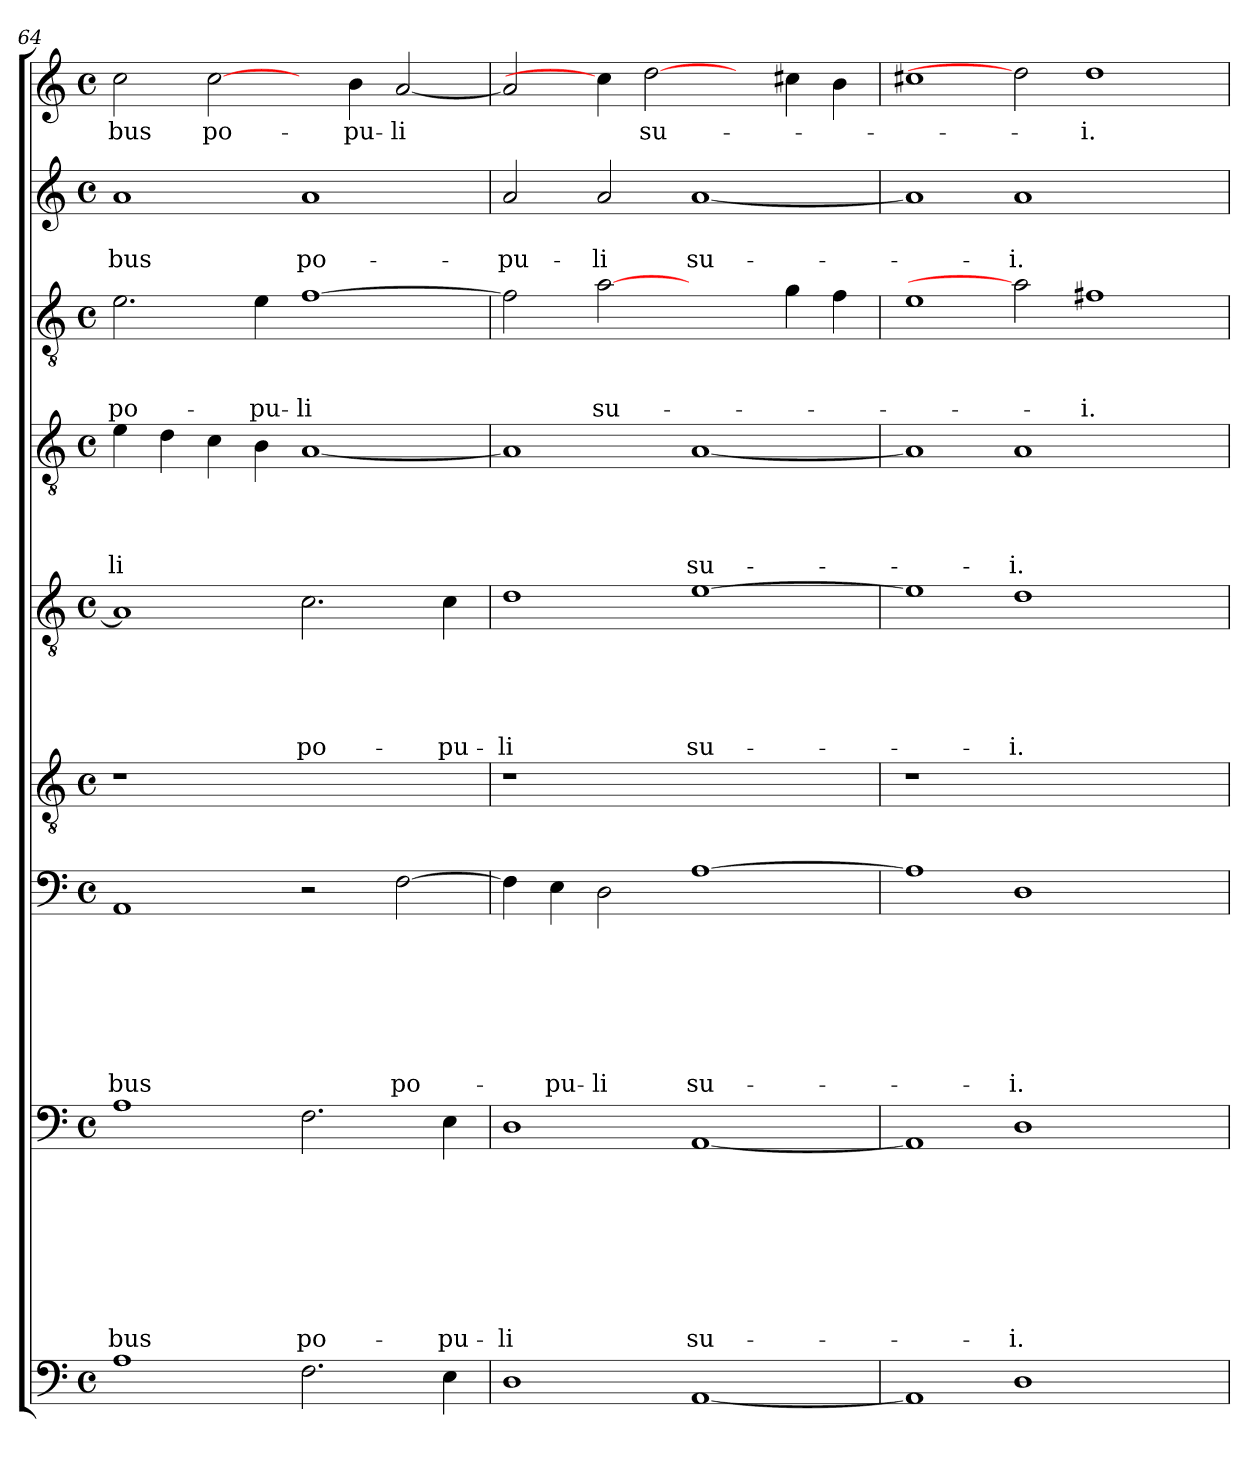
**kern	**kern	**text	**text	**text	**text	**text	**text	**text	**text	**kern	**text	**text	**text	**text	**text	**text	**text	**kern	**kern	**text	**text	**text	**text	**text	**kern	**text	**text	**text	**text	**kern	**text	**text	**text	**kern	**text	**text	**kern	**text
*part9	*part8	*part8	*part8	*part8	*part8	*part8	*part8	*part8	*part8	*part7	*part7	*part7	*part7	*part7	*part7	*part7	*part7	*part6	*part5	*part5	*part5	*part5	*part5	*part5	*part4	*part4	*part4	*part4	*part4	*part3	*part3	*part3	*part3	*part2	*part2	*part2	*part1	*part1
*staff9	*staff8	*staff8	*staff8	*staff8	*staff8	*staff8	*staff8	*staff8	*staff8	*staff7	*staff7	*staff7	*staff7	*staff7	*staff7	*staff7	*staff7	*staff6	*staff5	*staff5	*staff5	*staff5	*staff5	*staff5	*staff4	*staff4	*staff4	*staff4	*staff4	*staff3	*staff3	*staff3	*staff3	*staff2	*staff2	*staff2	*staff1	*staff1
!!LO:PB:g=z
*clefF4	*clefF4	*	*	*	*	*	*	*	*	*clefF4	*	*	*	*	*	*	*	*clefGv2	*clefGv2	*	*	*	*	*	*clefGv2	*	*	*	*	*clefGv2	*	*	*	*clefG2	*	*	*clefG2	*
*k[]	*k[]	*	*	*	*	*	*	*	*	*k[]	*	*	*	*	*	*	*	*k[]	*k[]	*	*	*	*	*	*k[]	*	*	*	*	*k[]	*	*	*	*k[]	*	*	*k[]	*
*C:	*C:	*	*	*	*	*	*	*	*	*C:	*	*	*	*	*	*	*	*C:	*C:	*	*	*	*	*	*C:	*	*	*	*	*C:	*	*	*	*C:	*	*	*C:	*
*M4/4	*M4/4	*	*	*	*	*	*	*	*	*M4/4	*	*	*	*	*	*	*	*M4/4	*M4/4	*	*	*	*	*	*M4/4	*	*	*	*	*M4/4	*	*	*	*M4/4	*	*	*M4/4	*
*met(c)	*met(c)	*	*	*	*	*	*	*	*	*met(c)	*	*	*	*	*	*	*	*met(c)	*met(c)	*	*	*	*	*	*met(c)	*	*	*	*	*met(c)	*	*	*	*met(c)	*	*	*met(c)	*
=64	=64	=64	=64	=64	=64	=64	=64	=64	=64	=64	=64	=64	=64	=64	=64	=64	=64	=64	=64	=64	=64	=64	=64	=64	=64	=64	=64	=64	=64	=64	=64	=64	=64	=64	=64	=64	=64	=64
1A	1A	.	.	.	.	.	.	.	-bus	1AA	.	.	.	.	.	.	-bus	1r	1A]	.	.	.	.	.	4e\	.	.	.	-li	2.e\	.	.	po-	1a	.	-bus	2cc\	-bus
.	.	.	.	.	.	.	.	.	.	.	.	.	.	.	.	.	.	.	.	.	.	.	.	.	4d\	.	.	.	.	.	.	.	.	.	.	.	.	.
.	.	.	.	.	.	.	.	.	.	.	.	.	.	.	.	.	.	.	.	.	.	.	.	.	4c\	.	.	.	.	.	.	.	.	.	.	.	[2cc\	po-
.	.	.	.	.	.	.	.	.	.	.	.	.	.	.	.	.	.	.	.	.	.	.	.	.	4B\	.	.	.	.	4e\	.	.	-pu-	.	.	.	.	.
2.F\	2.F\	.	.	.	.	.	.	.	po-	2r	.	.	.	.	.	.	.	1ryy	2.c\	.	.	.	.	po-	[1A	.	.	.	.	[1f	.	.	-li	1a	.	po-	4ryy	.
.	.	.	.	.	.	.	.	.	.	.	.	.	.	.	.	.	.	.	.	.	.	.	.	.	.	.	.	.	.	.	.	.	.	.	.	.	4b\	-pu-
.	.	.	.	.	.	.	.	.	.	[2F\	.	.	.	.	.	.	po-	.	.	.	.	.	.	.	.	.	.	.	.	.	.	.	.	.	.	.	[2a/	-li
4E\	4E\	.	.	.	.	.	.	.	-pu-	.	.	.	.	.	.	.	.	.	4c\	.	.	.	.	-pu-	.	.	.	.	.	.	.	.	.	.	.	.	.	.
=65	=65	=65	=65	=65	=65	=65	=65	=65	=65	=65	=65	=65	=65	=65	=65	=65	=65	=65	=65	=65	=65	=65	=65	=65	=65	=65	=65	=65	=65	=65	=65	=65	=65	=65	=65	=65	=65	=65
1D	1D	.	.	.	.	.	.	.	-li	4F\]	.	.	.	.	.	.	.	1r	1d	.	.	.	.	-li	1A]	.	.	.	.	2f\]	.	.	.	2a/	.	-pu-	2a/]	.
.	.	.	.	.	.	.	.	.	.	4E\	.	.	.	.	.	.	-pu-	.	.	.	.	.	.	.	.	.	.	.	.	.	.	.	.	.	.	.	.	.
.	.	.	.	.	.	.	.	.	.	2D\	.	.	.	.	.	.	-li	.	.	.	.	.	.	.	.	.	.	.	.	[2a	.	.	su-	2a/	.	-li	4cc\]	.
.	.	.	.	.	.	.	.	.	.	.	.	.	.	.	.	.	.	.	.	.	.	.	.	.	.	.	.	.	.	.	.	.	.	.	.	.	[2dd	su-
[1AA	[1AA	.	.	.	.	.	.	.	su-	[1A	.	.	.	.	.	.	su-	1ryy	[1e	.	.	.	.	su-	[1A	.	.	.	su-	2ryy	.	.	.	[1a	.	su-	.	.
.	.	.	.	.	.	.	.	.	.	.	.	.	.	.	.	.	.	.	.	.	.	.	.	.	.	.	.	.	.	.	.	.	.	.	.	.	4ryy	.
.	.	.	.	.	.	.	.	.	.	.	.	.	.	.	.	.	.	.	.	.	.	.	.	.	.	.	.	.	.	4g\	.	.	.	.	.	.	4cc#X\	.
.	.	.	.	.	.	.	.	.	.	.	.	.	.	.	.	.	.	.	.	.	.	.	.	.	.	.	.	.	.	4f\	.	.	.	.	.	.	4b\	.
=66	=66	=66	=66	=66	=66	=66	=66	=66	=66	=66	=66	=66	=66	=66	=66	=66	=66	=66	=66	=66	=66	=66	=66	=66	=66	=66	=66	=66	=66	=66	=66	=66	=66	=66	=66	=66	=66	=66
1AA]	1AA]	.	.	.	.	.	.	.	.	1A]	.	.	.	.	.	.	.	1r	1e]	.	.	.	.	.	1A]	.	.	.	.	1e	.	.	.	1a]	.	.	1cc#X	.
1D	1D	.	.	.	.	.	.	.	-i.	1D	.	.	.	.	.	.	-i.	1.ryy	1d	.	.	.	.	-i.	1A	.	.	.	-i.	2a]	.	.	.	1a	.	-i.	2dd]	.
.	.	.	.	.	.	.	.	.	.	.	.	.	.	.	.	.	.	.	.	.	.	.	.	.	.	.	.	.	.	1f#X	.	.	-i.	.	.	.	1dd	-i.
2ryy	2ryy	.	.	.	.	.	.	.	.	2ryy	.	.	.	.	.	.	.	.	2ryy	.	.	.	.	.	2ryy	.	.	.	.	.	.	.	.	2ryy	.	.	.	.
=	=	=	=	=	=	=	=	=	=	=	=	=	=	=	=	=	=	=	=	=	=	=	=	=	=	=	=	=	=	=	=	=	=	=	=	=	=	=
*-	*-	*-	*-	*-	*-	*-	*-	*-	*-	*-	*-	*-	*-	*-	*-	*-	*-	*-	*-	*-	*-	*-	*-	*-	*-	*-	*-	*-	*-	*-	*-	*-	*-	*-	*-	*-	*-	*-
